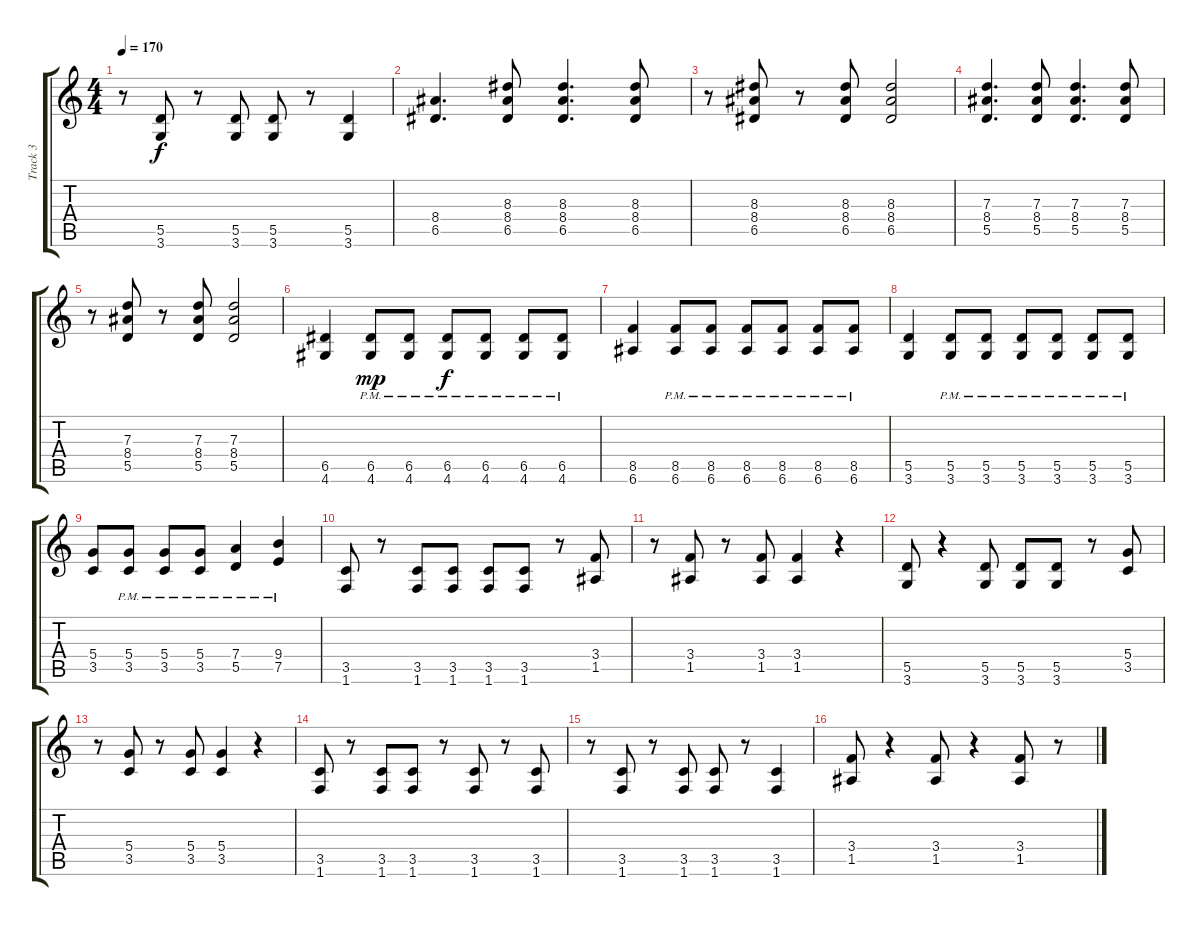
\track ("Track 3" "Track 3") {instrument distortionguitar}
\staff {score tabs}
\tuning (E4 B3 G3 D3 A2 E2) {hide}
\ts (4 4)
\tempo 170
\clef g2
\ks c
r.8{dy f} (5.5 3.6).8 r.8 (5.5 3.6).8 (5.5 3.6).8 r.8 (5.5 3.6).4 |
(8.4 6.5).4{d} (8.3 8.4 6.5).8 (8.3 8.4 6.5).4{d} (8.3 8.4 6.5).8 |
r.8 (8.3 8.4 6.5).8 r.8 (8.3 8.4 6.5).8 (8.3 8.4 6.5).2 |
(7.3 8.4 5.5).4{d} (7.3 8.4 5.5).8 (7.3 8.4 5.5).4{d} (7.3 8.4 5.5).8 |
r.8 (7.3 8.4 5.5).8 r.8 (7.3 8.4 5.5).8 (7.3 8.4 5.5).2 |
(6.5 4.6).4 (6.5{pm} 4.6).8{dy mp} (6.5{pm} 4.6).8 (6.5{pm} 4.6).8{dy f} (6.5{pm} 4.6).8 (6.5{pm} 4.6).8 (6.5{pm} 4.6).8 |
(8.5 6.6).4 (8.5{pm} 6.6).8 (8.5{pm} 6.6).8 (8.5{pm} 6.6).8 (8.5{pm} 6.6).8 (8.5{pm} 6.6).8 (8.5{pm} 6.6).8 |
(5.5 3.6).4 (5.5{pm} 3.6).8 (5.5{pm} 3.6).8 (5.5{pm} 3.6).8 (5.5{pm} 3.6).8 (5.5{pm} 3.6).8 (5.5{pm} 3.6).8 |
(5.4 3.5).8 (5.4{pm} 3.5).8 (5.4{pm} 3.5).8 (5.4{pm} 3.5).8 (7.4{pm} 5.5).4 (9.4{pm} 7.5).4 |
(3.5 1.6).8 r.8 (3.5 1.6).8 (3.5 1.6).8 (3.5 1.6).8 (3.5 1.6).8 r.8 (3.4 1.5).8 |
r.8 (3.4 1.5).8 r.8 (3.4 1.5).8 (3.4 1.5).4 r.4 |
(5.5 3.6).8 r.4 (5.5 3.6).8 (5.5 3.6).8 (5.5 3.6).8 r.8 (5.4 3.5).8 |
r.8 (5.4 3.5).8 r.8 (5.4 3.5).8 (5.4 3.5).4 r.4 |
(3.5 1.6).8 r.8 (3.5 1.6).8 (3.5 1.6).8 r.8 (3.5 1.6).8 r.8 (3.5 1.6).8 |
r.8 (3.5 1.6).8 r.8 (3.5 1.6).8 (3.5 1.6).8 r.8 (3.5 1.6).4 |
(3.4 1.5).8 r.4 (3.4 1.5).8 r.4 (3.4 1.5).8 r.8
